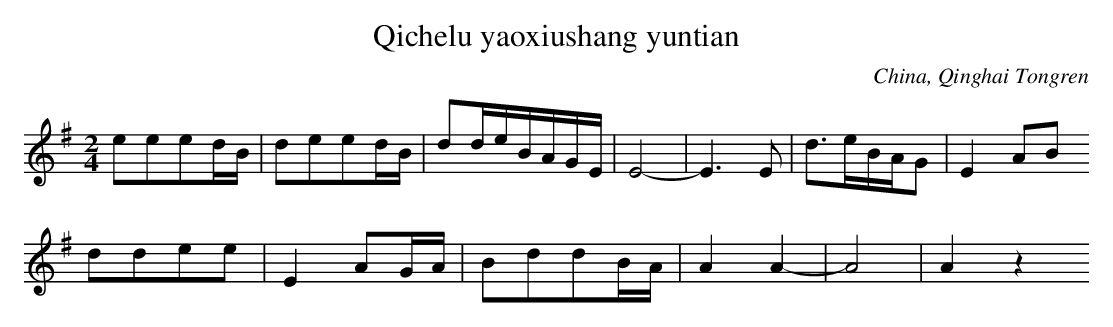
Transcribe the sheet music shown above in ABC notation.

X:1
T: Qichelu yaoxiushang yuntian
O: China, Qinghai Tongren
M: 2/4
L: 1/16
K: G
e2e2e2dB | d2e2e2dB | d2deBAGE | E8- | E6E2 | d3eBAG2 | E4A2B2
d2d2e2e2 | E4A2GA | B2d2d2BA | A4A4- | A8 | A4z4
